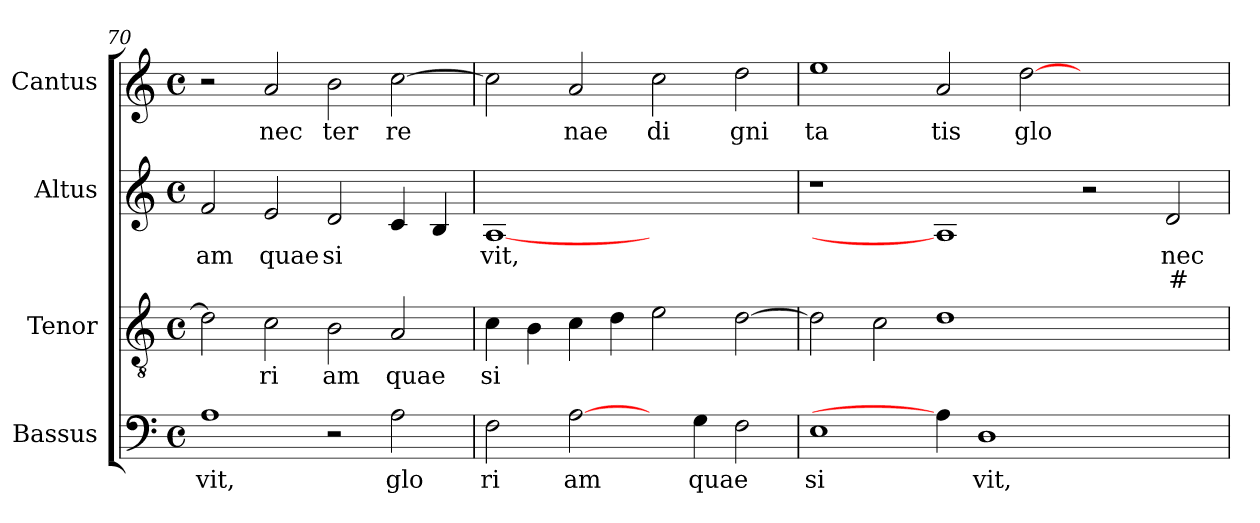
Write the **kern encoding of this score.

**kern	**text	**kern	**text	**kern	**text	**text	**kern	**text
*part4	*part4	*part3	*part3	*part2	*part2	*part2	*part1	*part1
*staff4	*staff4	*staff3	*staff3	*staff2	*staff2	*staff2	*staff1	*staff1
*I"Bassus	*	*I"Tenor	*	*I"Altus	*	*	*I"Cantus	*
*clefF4	*	*clefGv2	*	*clefG2	*	*	*clefG2	*
*	*	*k[]	*	*k[]	*	*	*	*
*	*	*C:	*	*C:	*	*	*	*
*M4/4	*	*M4/4	*	*M4/4	*	*	*M4/4	*
*met(c)	*	*met(c)	*	*met(c)	*	*	*met(c)	*
=70	=70	=70	=70	=70	=70	=70	=70	=70
!	!LO:LY:b:cj	!	!	!	!LO:LY:b:cj	!	!	!
1A	vit,	2d\]	.	2f/	am	.	2r	.
!	!	!	!LO:LY:b:cj	!	!LO:LY:b:cj	!	!	!LO:LY:b:cj
.	.	2c\	ri	2e/	quae	.	2a/	nec
!	!	!	!LO:LY:b:cj	!	!LO:LY:b:cj	!	!	!LO:LY:b:cj
2r	.	2B\	am	2d/	si	.	2b\	ter
!	!LO:LY:b:cj	!	!LO:LY:b:cj	!	!	!	!	!LO:LY:b:cj
2A\	glo	2A/	quae	4c/	.	.	[>2cc\	re
.	.	.	.	4B/	.	.	.	.
=71	=71	=71	=71	=71	=71	=71	=71	=71
!	!LO:LY:b:cj	!	!LO:LY:b:cj	!	!LO:LY:b:cj	!	!	!
2F\	ri	4c\	si	[1A	vit,	.	2cc\]	.
.	.	4B\	.	.	.	.	.	.
!	!LO:LY:b	!	!	!	!	!	!	!LO:LY:b:cj
[2A\	am	4c\	.	.	.	.	2a/	nae
.	.	4d\	.	.	.	.	.	.
!	!	!	!	!	!	!	!	!LO:LY:b:cj
4ryy	.	2e\	.	1ryy	.	.	2cc\	di
!	!LO:LY:b	!	!	!	!	!	!	!
4G\	quae	.	.	.	.	.	.	.
!	!	!	!	!	!	!	!	!LO:LY:b:cj
2F\	.	[>2d\	.	.	.	.	2dd\	gni
=72	=72	=72	=72	=72	=72	=72	=72	=72
!	!LO:LY:b:cj	!	!	!	!	!	!	!LO:LY:b:cj
1E	si	2d\]	.	1r	.	.	1ee	ta
.	.	2c\	.	.	.	.	.	.
!	!	!	!	!	!	!	!	!LO:LY:b:cj
4A\]	.	1d	.	1A]	.	.	2a/	tis
!	!LO:LY:b:cj	!	!	!	!	!	!	!
1D	vit,	.	.	.	.	.	.	.
!	!	!	!	!	!	!	!	!LO:LY:b
.	.	.	.	.	.	.	[>2dd\	glo
.	.	1ryy	.	2r	.	.	1ryy	.
2.ryy	.	.	.	.	.	.	.	.
!	!	!	!	!	!LO:LY:b:cj	!LO:LY:b:rj	!	!
.	.	.	.	2d/	nec	#	.	.
=	=	=	=	=	=	=	=	=
*-	*-	*-	*-	*-	*-	*-	*-	*-
